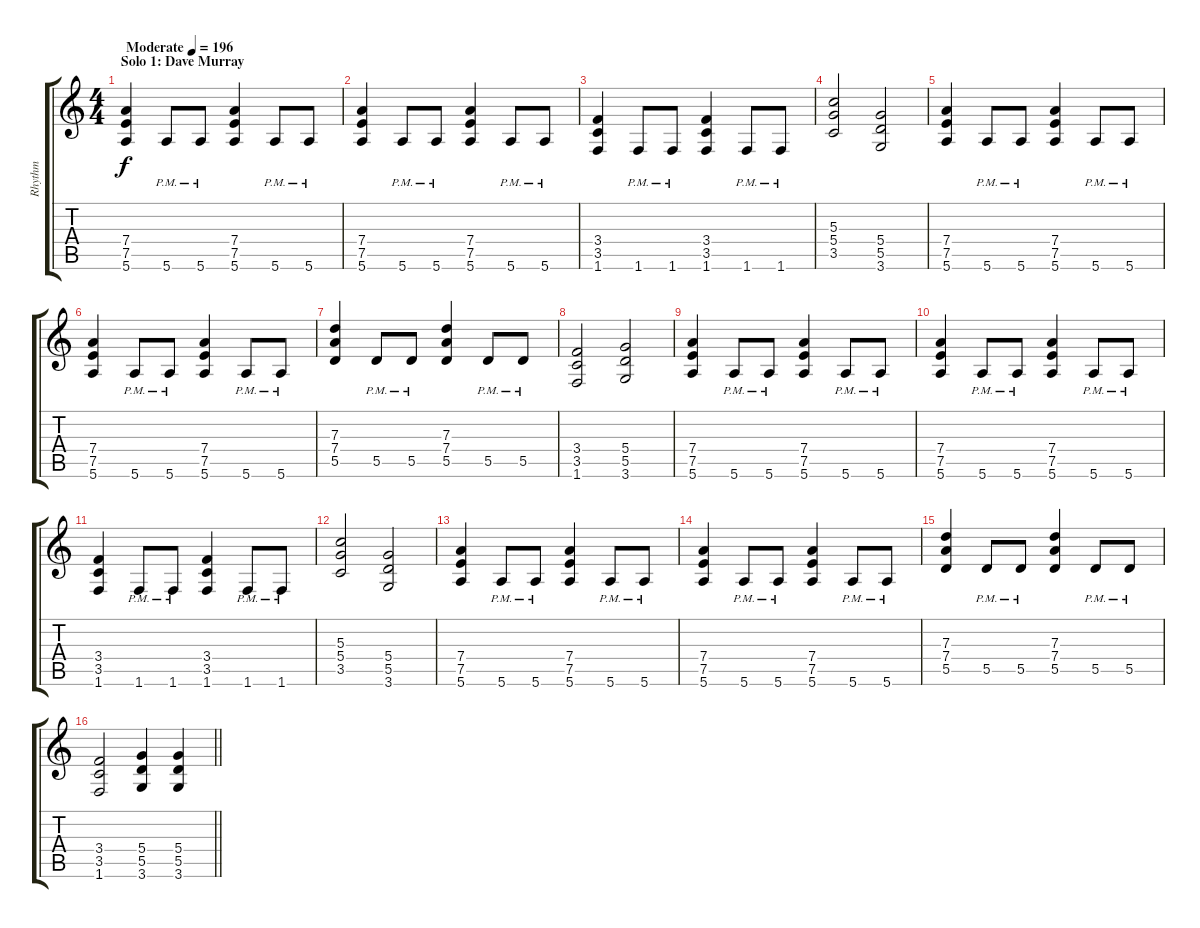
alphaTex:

\track ("Rhythm" "Rhythm") {instrument distortionguitar}
\staff {score tabs}
\tuning (E4 B3 G3 D3 A2 E2) {hide}
\ts (4 4)
\section ("" "Solo 1: Dave Murray")
\tempo (196 "Moderate")
\clef g2
\ks aminor
(7.4 7.5 5.6).4{dy f instrument distortionguitar} 5.6{pm}.8 5.6{pm}.8 (7.4 7.5 5.6).4 5.6{pm}.8 5.6{pm}.8 |
(7.4 7.5 5.6).4 5.6{pm}.8 5.6{pm}.8 (7.4 7.5 5.6).4 5.6{pm}.8 5.6{pm}.8 |
(3.4 3.5 1.6).4 1.6{pm}.8 1.6{pm}.8 (3.4 3.5 1.6).4 1.6{pm}.8 1.6{pm}.8 |
(5.3 5.4 3.5).2 (5.4 5.5 3.6).2 |
(7.4 7.5 5.6).4 5.6{pm}.8 5.6{pm}.8 (7.4 7.5 5.6).4 5.6{pm}.8 5.6{pm}.8 |
(7.4 7.5 5.6).4 5.6{pm}.8 5.6{pm}.8 (7.4 7.5 5.6).4 5.6{pm}.8 5.6{pm}.8 |
(7.3 7.4 5.5).4 5.5{pm}.8 5.5{pm}.8 (7.3 7.4 5.5).4 5.5{pm}.8 5.5{pm}.8 |
(3.4 3.5 1.6).2 (5.4 5.5 3.6).2 |
(7.4 7.5 5.6).4 5.6{pm}.8 5.6{pm}.8 (7.4 7.5 5.6).4 5.6{pm}.8 5.6{pm}.8 |
(7.4 7.5 5.6).4 5.6{pm}.8 5.6{pm}.8 (7.4 7.5 5.6).4 5.6{pm}.8 5.6{pm}.8 |
(3.4 3.5 1.6).4 1.6{pm}.8 1.6{pm}.8 (3.4 3.5 1.6).4 1.6{pm}.8 1.6{pm}.8 |
(5.3 5.4 3.5).2 (5.4 5.5 3.6).2 |
(7.4 7.5 5.6).4 5.6{pm}.8 5.6{pm}.8 (7.4 7.5 5.6).4 5.6{pm}.8 5.6{pm}.8 |
(7.4 7.5 5.6).4 5.6{pm}.8 5.6{pm}.8 (7.4 7.5 5.6).4 5.6{pm}.8 5.6{pm}.8 |
(7.3 7.4 5.5).4 5.5{pm}.8 5.5{pm}.8 (7.3 7.4 5.5).4 5.5{pm}.8 5.5{pm}.8 |
\barLineRight lightlight
(3.4 3.5 1.6).2 (5.4 5.5 3.6).4 (5.4 5.5 3.6).4
